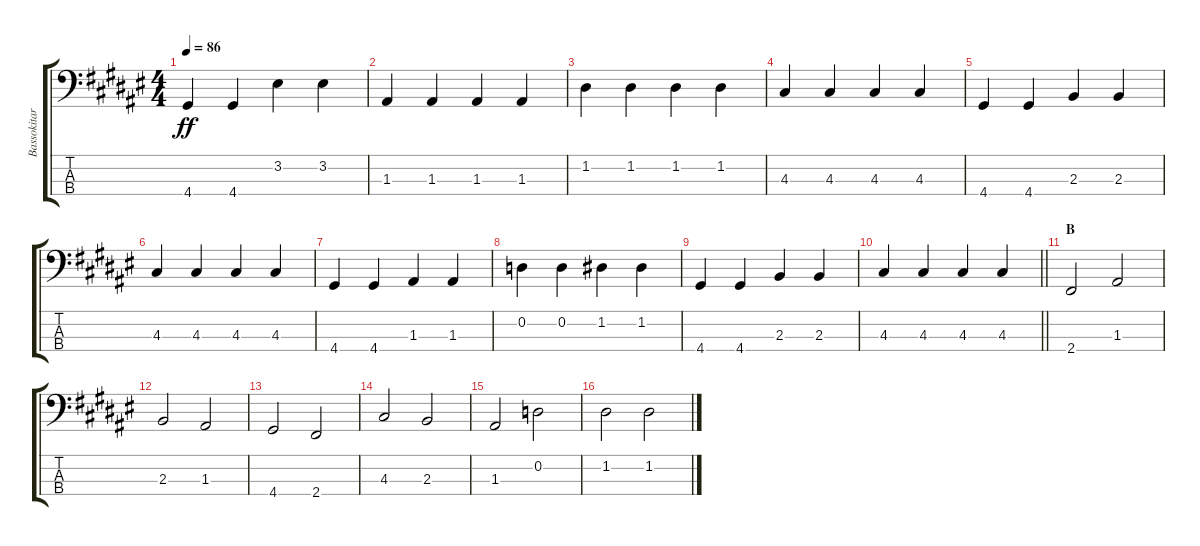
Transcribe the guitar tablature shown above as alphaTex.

\track ("Bassokitara" "Bassokitar") {instrument slapbass1}
\staff {score tabs}
\tuning (G2 D2 A1 E1) {hide}
\ts (4 4)
\tempo 86
\clef f4
\ks f#
4.4.4{dy ff} 4.4.4 3.2.4 3.2.4 |
1.3.4 1.3.4 1.3.4 1.3.4 |
1.2.4 1.2.4 1.2.4 1.2.4 |
4.3.4 4.3.4 4.3.4 4.3.4 |
4.4.4 4.4.4 2.3.4 2.3.4 |
4.3.4 4.3.4 4.3.4 4.3.4 |
4.4.4 4.4.4 1.3.4 1.3.4 |
0.2.4 0.2.4 1.2.4 1.2.4 |
4.4.4 4.4.4 2.3.4 2.3.4 |
\barLineRight lightlight
4.3.4 4.3.4 4.3.4 4.3.4 |
\section ("" "B")
2.4.2 1.3.2 |
2.3.2 1.3.2 |
4.4.2 2.4.2 |
4.3.2 2.3.2 |
1.3.2 0.2.2 |
1.2.2 1.2.2
